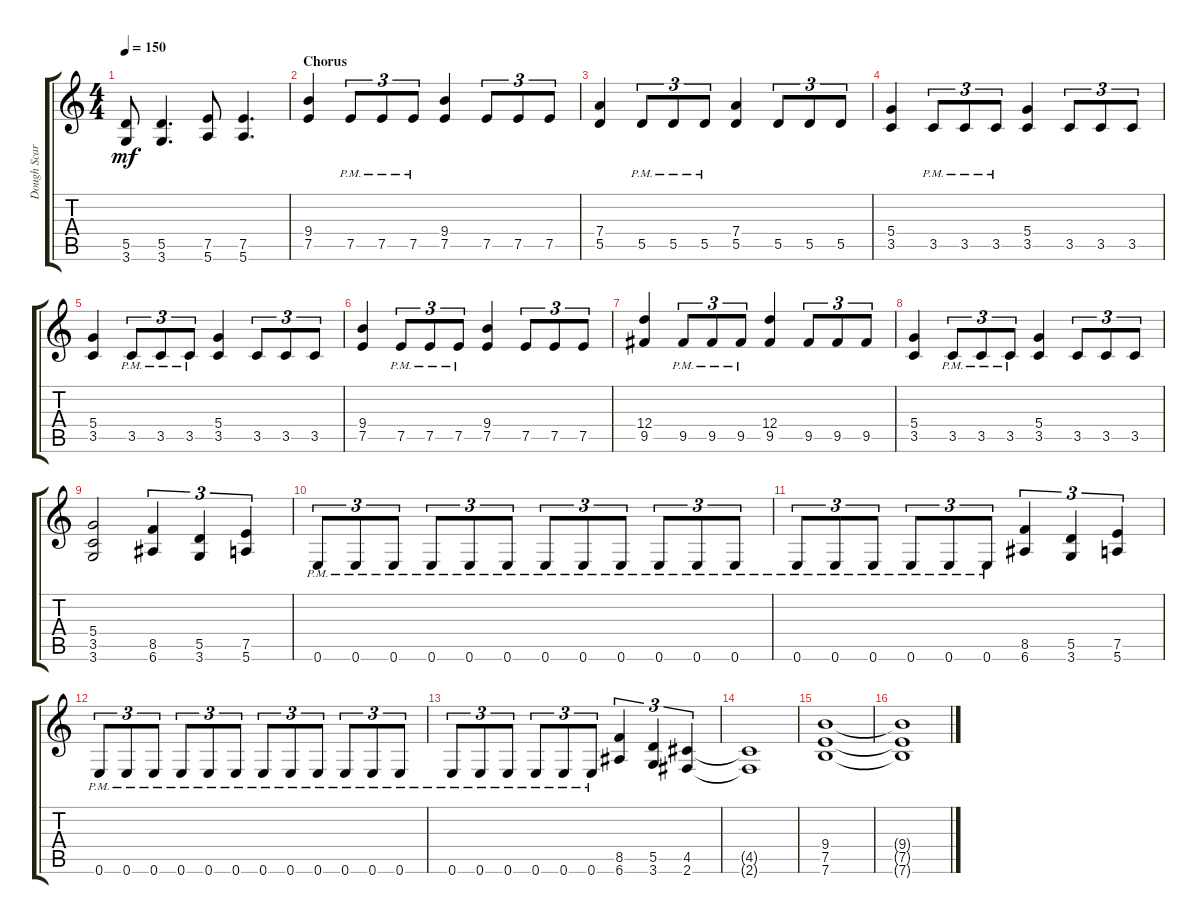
\track ("Dough Scarrat" "Dough Scar") {instrument distortionguitar}
\staff {score tabs}
\tuning (E4 B3 G3 D3 A2 E2) {hide}
\ts (4 4)
\tempo 150
\clef g2
\ks c
(5.5 3.6).8{dy mf} (5.5 3.6).4{d} (7.5 5.6).8 (7.5 5.6).4{d} |
\section ("" "Chorus")
(9.4 7.5).4 7.5{pm}.8{tu (3 2)} 7.5{pm}.8{tu (3 2)} 7.5{pm}.8{tu (3 2)} (9.4 7.5).4 7.5.8{tu (3 2)} 7.5.8{tu (3 2)} 7.5.8{tu (3 2)} |
(7.4 5.5).4 5.5{pm}.8{tu (3 2)} 5.5{pm}.8{tu (3 2)} 5.5{pm}.8{tu (3 2)} (7.4 5.5).4 5.5.8{tu (3 2)} 5.5.8{tu (3 2)} 5.5.8{tu (3 2)} |
(5.4 3.5).4 3.5{pm}.8{tu (3 2)} 3.5{pm}.8{tu (3 2)} 3.5{pm}.8{tu (3 2)} (5.4 3.5).4 3.5.8{tu (3 2)} 3.5.8{tu (3 2)} 3.5.8{tu (3 2)} |
(5.4 3.5).4 3.5{pm}.8{tu (3 2)} 3.5{pm}.8{tu (3 2)} 3.5{pm}.8{tu (3 2)} (5.4 3.5).4 3.5.8{tu (3 2)} 3.5.8{tu (3 2)} 3.5.8{tu (3 2)} |
(9.4 7.5).4 7.5{pm}.8{tu (3 2)} 7.5{pm}.8{tu (3 2)} 7.5{pm}.8{tu (3 2)} (9.4 7.5).4 7.5.8{tu (3 2)} 7.5.8{tu (3 2)} 7.5.8{tu (3 2)} |
(12.4 9.5).4 9.5{pm}.8{tu (3 2)} 9.5{pm}.8{tu (3 2)} 9.5{pm}.8{tu (3 2)} (12.4 9.5).4 9.5.8{tu (3 2)} 9.5.8{tu (3 2)} 9.5.8{tu (3 2)} |
(5.4 3.5).4 3.5{pm}.8{tu (3 2)} 3.5{pm}.8{tu (3 2)} 3.5{pm}.8{tu (3 2)} (5.4 3.5).4 3.5.8{tu (3 2)} 3.5.8{tu (3 2)} 3.5.8{tu (3 2)} |
(5.4 3.5 3.6).2 (8.5 6.6).4{tu (3 2)} (5.5 3.6).4{tu (3 2)} (7.5 5.6).4{tu (3 2)} |
0.6{pm}.8{tu (3 2)} 0.6{pm}.8{tu (3 2)} 0.6{pm}.8{tu (3 2)} 0.6{pm}.8{tu (3 2)} 0.6{pm}.8{tu (3 2)} 0.6{pm}.8{tu (3 2)} 0.6{pm}.8{tu (3 2)} 0.6{pm}.8{tu (3 2)} 0.6{pm}.8{tu (3 2)} 0.6{pm}.8{tu (3 2)} 0.6{pm}.8{tu (3 2)} 0.6{pm}.8{tu (3 2)} |
0.6{pm}.8{tu (3 2)} 0.6{pm}.8{tu (3 2)} 0.6{pm}.8{tu (3 2)} 0.6{pm}.8{tu (3 2)} 0.6{pm}.8{tu (3 2)} 0.6{pm}.8{tu (3 2)} (8.5 6.6).4{tu (3 2)} (5.5 3.6).4{tu (3 2)} (7.5 5.6).4{tu (3 2)} |
0.6{pm}.8{tu (3 2)} 0.6{pm}.8{tu (3 2)} 0.6{pm}.8{tu (3 2)} 0.6{pm}.8{tu (3 2)} 0.6{pm}.8{tu (3 2)} 0.6{pm}.8{tu (3 2)} 0.6{pm}.8{tu (3 2)} 0.6{pm}.8{tu (3 2)} 0.6{pm}.8{tu (3 2)} 0.6{pm}.8{tu (3 2)} 0.6{pm}.8{tu (3 2)} 0.6{pm}.8{tu (3 2)} |
0.6{pm}.8{tu (3 2)} 0.6{pm}.8{tu (3 2)} 0.6{pm}.8{tu (3 2)} 0.6{pm}.8{tu (3 2)} 0.6{pm}.8{tu (3 2)} 0.6{pm}.8{tu (3 2)} (8.5 6.6).4{tu (3 2)} (5.5 3.6).4{tu (3 2)} (4.5 2.6).4{tu (3 2)} |
(4.5{t} 2.6{t}).1 |
(9.4 7.5 7.6).1 |
(9.4{t} 7.5{t} 7.6{t}).1
